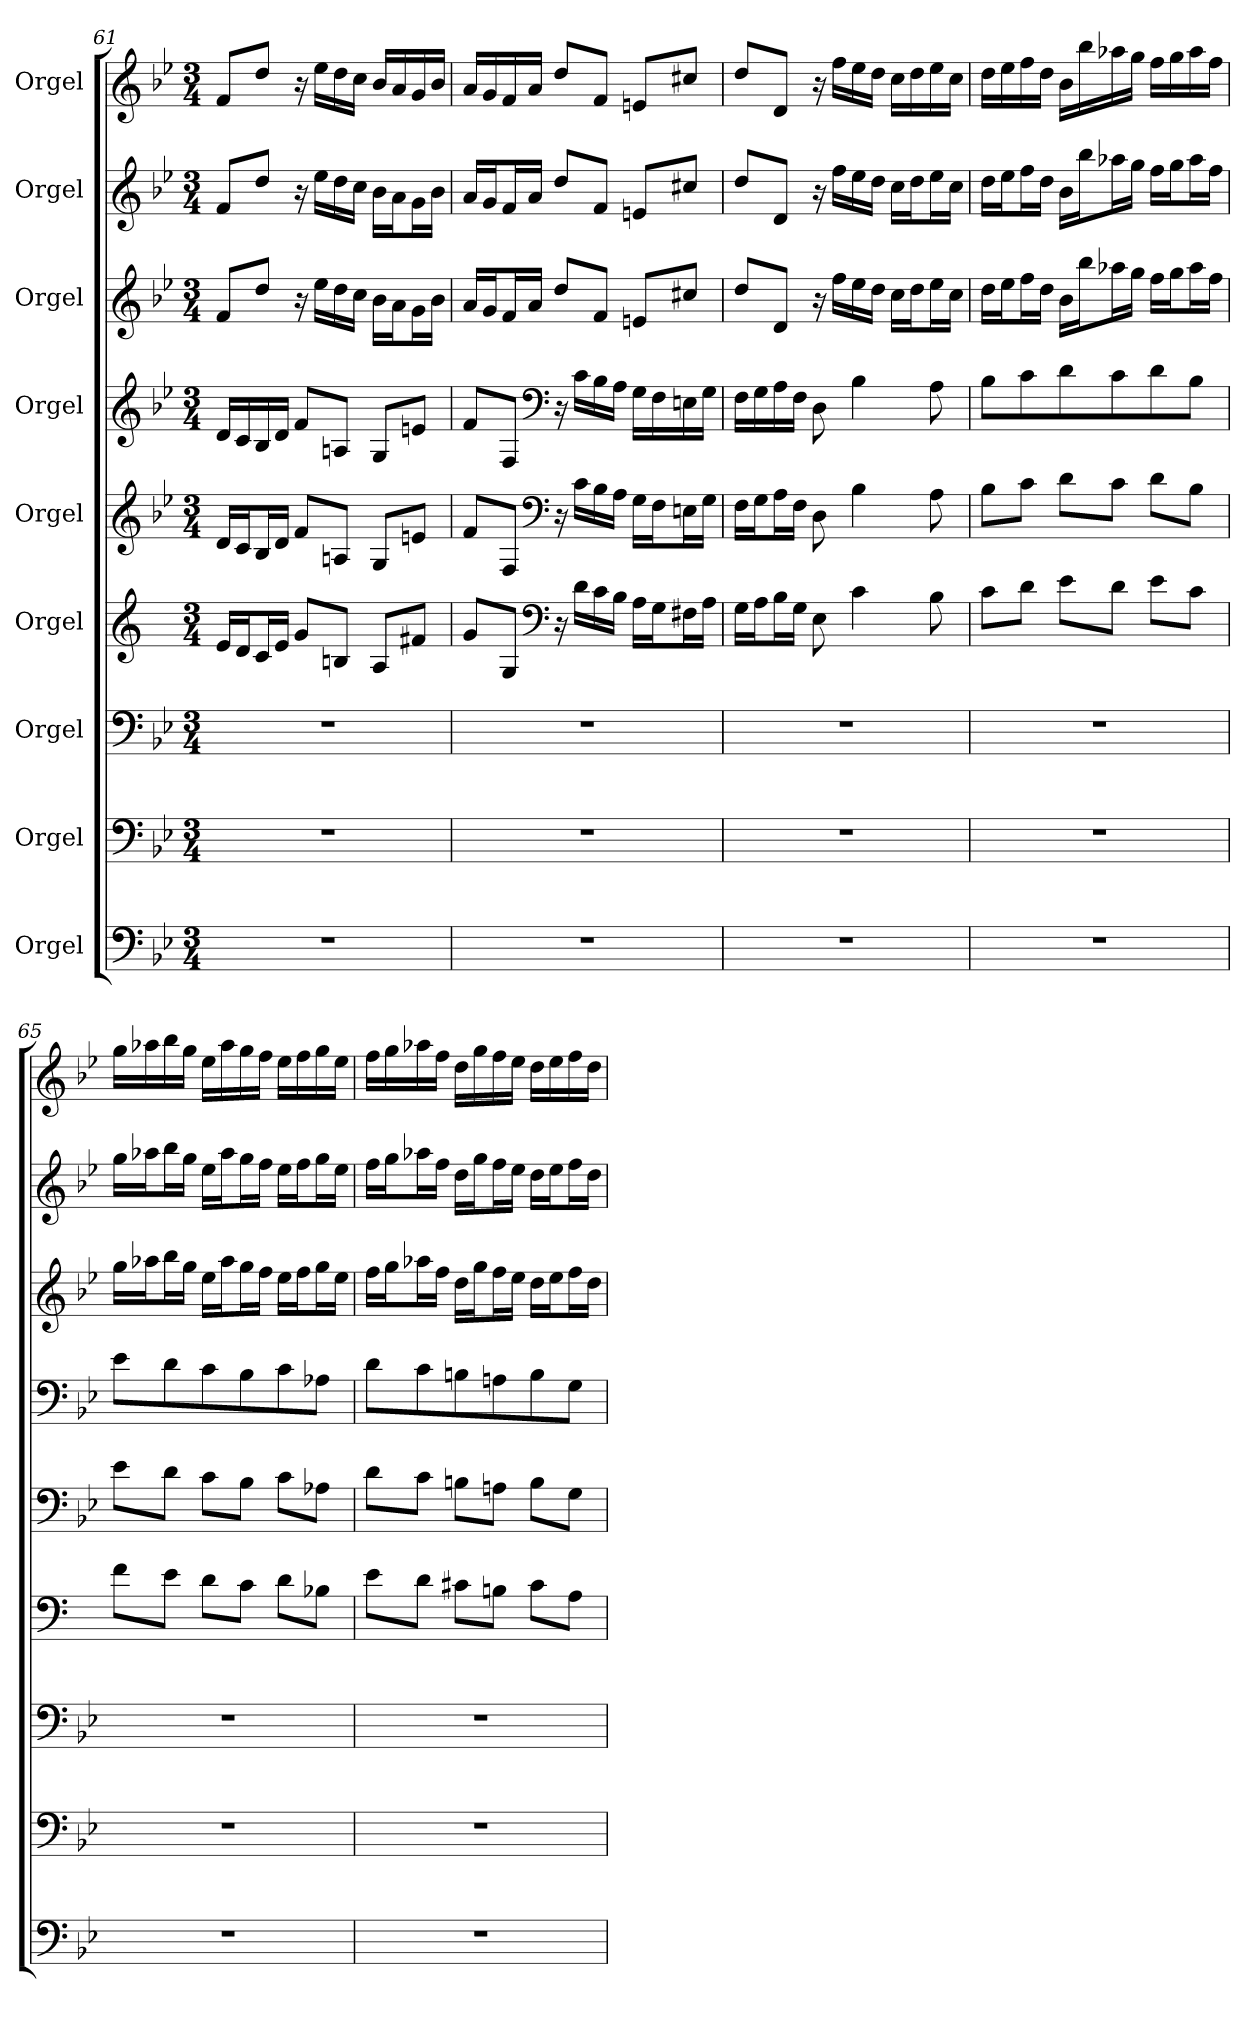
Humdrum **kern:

**kern	**kern	**kern	**kern	**kern	**kern	**kern	**kern	**kern
*part9	*part8	*part7	*part6	*part5	*part4	*part3	*part2	*part1
*staff9	*staff8	*staff7	*staff6	*staff5	*staff4	*staff3	*staff2	*staff1
*I"Orgel	*I"Orgel	*I"Orgel	*I"Orgel	*I"Orgel	*I"Orgel	*I"Orgel	*I"Orgel	*I"Orgel
*clefF4	*clefF4	*clefF4	*clefG2	*clefG2	*clefG2	*clefG2	*clefG2	*clefG2
*	*	*	*ITrd1c2	*	*	*	*	*
*k[b-e-]	*k[b-e-]	*k[b-e-]	*k[b-e-]	*k[b-e-]	*k[b-e-]	*k[b-e-]	*k[b-e-]	*k[b-e-]
*M3/4	*M3/4	*M3/4	*M3/4	*M3/4	*M3/4	*M3/4	*M3/4	*M3/4
=61	=61	=61	=61	=61	=61	=61	=61	=61
2.r	2.r	2.r	16d/LL	16d/LL	16d/LL	8f/L	8f/L	8f/L
.	.	.	16c/J	16c/J	16c/	.	.	.
.	.	.	16B-/L	16B-/L	16B-/	8dd/J	8dd/J	8dd/J
.	.	.	16d/JJ	16d/JJ	16d/JJ	.	.	.
.	.	.	8f/L	8f/L	8f/L	16r	16r	16r
.	.	.	.	.	.	16ee-\LL	16ee-\LL	16ee-\LL
.	.	.	8An/J	8An/J	8An/J	16dd\	16dd\	16dd\
.	.	.	.	.	.	16cc\JJ	16cc\JJ	16cc\JJ
.	.	.	8G/L	8G/L	8G/L	16b-\LL	16b-\LL	16b-/LL
.	.	.	.	.	.	16a\J	16a\J	16a/
.	.	.	8en/J	8en/J	8en/J	16g\L	16g\L	16g/
.	.	.	.	.	.	16b-\JJ	16b-\JJ	16b-/JJ
!!LO:LB:g=z
=62	=62	=62	=62	=62	=62	=62	=62	=62
2.r	2.r	2.r	8f/L	8f/L	8f/L	16a/LL	16a/LL	16a/LL
.	.	.	.	.	.	16g/J	16g/J	16g/
.	.	.	8F/J	8F/J	8F/J	16f/L	16f/L	16f/
.	.	.	.	.	.	16a/JJ	16a/JJ	16a/JJ
*	*	*	*clefF4	*clefF4	*clefF4	*	*	*
.	.	.	16r	16r	16r	8dd/L	8dd/L	8dd/L
.	.	.	16c\LL	16c\LL	16c\LL	.	.	.
.	.	.	16B-\	16B-\	16B-\	8f/J	8f/J	8f/J
.	.	.	16A\JJ	16A\JJ	16A\JJ	.	.	.
.	.	.	16G\LL	16G\LL	16G\LL	8en/L	8en/L	8en/L
.	.	.	16F\J	16F\J	16F\	.	.	.
.	.	.	16En\L	16En\L	16En\	8cc#X/J	8cc#X/J	8cc#X/J
.	.	.	16G\JJ	16G\JJ	16G\JJ	.	.	.
=63	=63	=63	=63	=63	=63	=63	=63	=63
2.r	2.r	2.r	16F\LL	16F\LL	16F\LL	8dd/L	8dd/L	8dd/L
.	.	.	16G\J	16G\J	16G\	.	.	.
.	.	.	16A\L	16A\L	16A\	8d/J	8d/J	8d/J
.	.	.	16F\JJ	16F\JJ	16F\JJ	.	.	.
.	.	.	8D\	8D\	8D\	16r	16r	16r
.	.	.	.	.	.	16ff\LL	16ff\LL	16ff\LL
.	.	.	4B-\	4B-\	4B-\	16ee-\	16ee-\	16ee-\
.	.	.	.	.	.	16dd\JJ	16dd\JJ	16dd\JJ
.	.	.	.	.	.	16cc\LL	16cc\LL	16cc\LL
.	.	.	.	.	.	16dd\J	16dd\J	16dd\
.	.	.	8A\	8A\	8A\	16ee-\L	16ee-\L	16ee-\
.	.	.	.	.	.	16cc\JJ	16cc\JJ	16cc\JJ
=64	=64	=64	=64	=64	=64	=64	=64	=64
2.r	2.r	2.r	8B-\L	8B-\L	8B-\L	16dd\LL	16dd\LL	16dd\LL
.	.	.	.	.	.	16ee-\J	16ee-\J	16ee-\
.	.	.	8c\J	8c\J	8c\	16ff\L	16ff\L	16ff\
.	.	.	.	.	.	16dd\JJ	16dd\JJ	16dd\JJ
.	.	.	8d\L	8d\L	8d\	16b-\LL	16b-\LL	16b-\LL
.	.	.	.	.	.	16bb-\J	16bb-\J	16bb-\
.	.	.	8c\J	8c\J	8c\	16aa-X\L	16aa-X\L	16aa-X\
.	.	.	.	.	.	16gg\JJ	16gg\JJ	16gg\JJ
.	.	.	8d\L	8d\L	8d\	16ff\LL	16ff\LL	16ff\LL
.	.	.	.	.	.	16gg\J	16gg\J	16gg\
.	.	.	8B-\J	8B-\J	8B-\J	16aa-\L	16aa-\L	16aa-\
.	.	.	.	.	.	16ff\JJ	16ff\JJ	16ff\JJ
=65	=65	=65	=65	=65	=65	=65	=65	=65
2.r	2.r	2.r	8e-\L	8e-\L	8e-\L	16gg\LL	16gg\LL	16gg\LL
.	.	.	.	.	.	16aa-X\J	16aa-X\J	16aa-X\
.	.	.	8d\J	8d\J	8d\	16bb-\L	16bb-\L	16bb-\
.	.	.	.	.	.	16gg\JJ	16gg\JJ	16gg\JJ
.	.	.	8c\L	8c\L	8c\	16ee-\LL	16ee-\LL	16ee-\LL
.	.	.	.	.	.	16aa-\J	16aa-\J	16aa-\
.	.	.	8B-\J	8B-\J	8B-\	16gg\L	16gg\L	16gg\
.	.	.	.	.	.	16ff\JJ	16ff\JJ	16ff\JJ
.	.	.	8c\L	8c\L	8c\	16ee-\LL	16ee-\LL	16ee-\LL
.	.	.	.	.	.	16ff\J	16ff\J	16ff\
.	.	.	8A-X\J	8A-X\J	8A-X\J	16gg\L	16gg\L	16gg\
.	.	.	.	.	.	16ee-\JJ	16ee-\JJ	16ee-\JJ
=66	=66	=66	=66	=66	=66	=66	=66	=66
2.r	2.r	2.r	8d\L	8d\L	8d\L	16ff\LL	16ff\LL	16ff\LL
.	.	.	.	.	.	16gg\J	16gg\J	16gg\
.	.	.	8c\J	8c\J	8c\	16aa-X\L	16aa-X\L	16aa-X\
.	.	.	.	.	.	16ff\JJ	16ff\JJ	16ff\JJ
.	.	.	8Bn\L	8Bn\L	8Bn\	16dd\LL	16dd\LL	16dd\LL
.	.	.	.	.	.	16gg\J	16gg\J	16gg\
.	.	.	8An\J	8An\J	8An\	16ff\L	16ff\L	16ff\
.	.	.	.	.	.	16ee-\JJ	16ee-\JJ	16ee-\JJ
.	.	.	8B\L	8B\L	8B\	16dd\LL	16dd\LL	16dd\LL
.	.	.	.	.	.	16ee-\J	16ee-\J	16ee-\
.	.	.	8G\J	8G\J	8G\J	16ff\L	16ff\L	16ff\
.	.	.	.	.	.	16dd\JJ	16dd\JJ	16dd\JJ
=	=	=	=	=	=	=	=	=
*-	*-	*-	*-	*-	*-	*-	*-	*-
